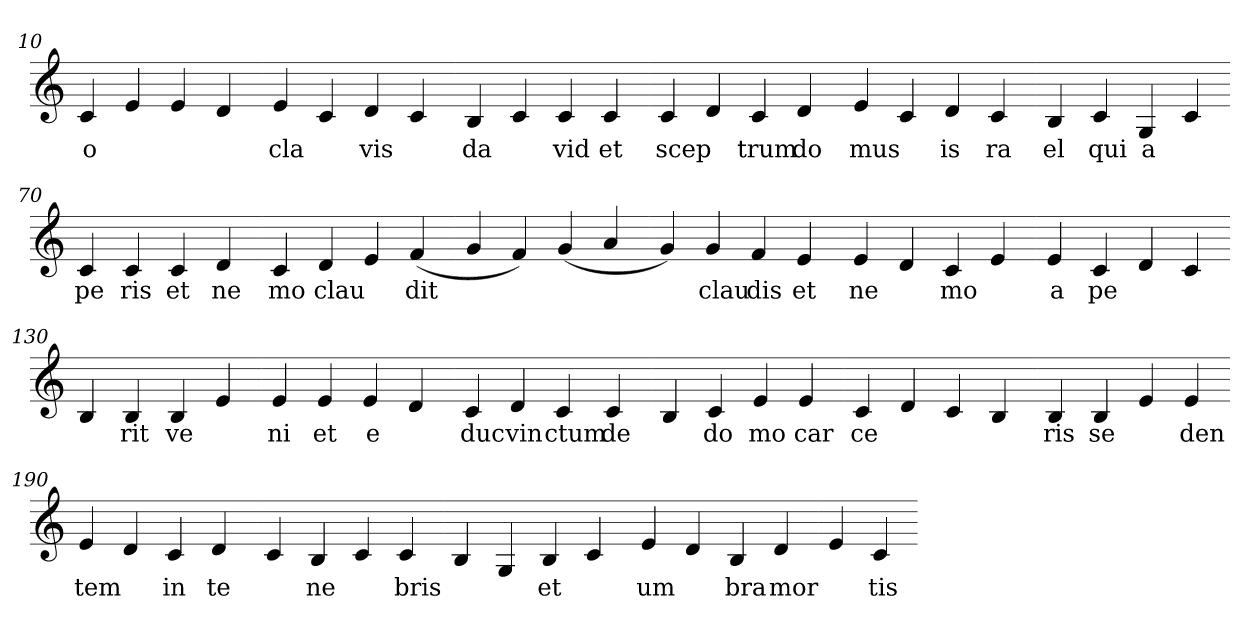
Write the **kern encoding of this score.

**kern	**text
*part1	*part1
*staff1	*staff1
*clefG2	*
=10.	=10.
4c	o
4e	.
4e	.
4d	.
=20.-	=20.-
4e	cla
4c	.
4d	vis
4c	.
=30.-	=30.-
4B	da
4c	.
4c	vid
4c	et
=40.-	=40.-
4c	scep
4d	.
4c	trum
4d	do
=50.-	=50.-
4e	mus
4c	.
4d	is
4c	ra
=60.-	=60.-
4B	el
4c	qui
4G	a
4c	.
=70.-	=70.-
4c	pe
4c	ris
4c	et
4d	ne
=80.-	=80.-
4c	mo
4d	clau
4e	.
(>4f	dit
=90.-	=90.-
4g	.
4f)	.
(>4g	.
4a	.
=100.-	=100.-
4g)	.
4g	clau
4f	dis
4e	et
=110.-	=110.-
4e	ne
4d	.
4c	mo
4e	.
=120.-	=120.-
4e	a
4c	pe
4d	.
4c	.
=130.-	=130.-
4B	.
4B	rit
4B	ve
4e	.
=140.-	=140.-
4e	ni
4e	et
4e	e
4d	.
=150.-	=150.-
4c	duc
4d	vin
4c	ctum
4c	de
=160.-	=160.-
4B	.
4c	do
4e	mo
4e	car
=170.-	=170.-
4c	ce
4d	.
4c	.
4B	.
=180.-	=180.-
4B	ris
4B	se
4e	.
4e	den
=190.-	=190.-
4e	tem
4d	.
4c	in
4d	te
=200.-	=200.-
4c	.
4B	ne
4c	.
4c	bris
=210.-	=210.-
4B	.
4G	.
4B	et
4c	.
=220.-	=220.-
4e	um
4d	.
4B	bra
4d	mor
=230.-	=230.-
4e	.
4c	tis
=-	=-
*-	*-
